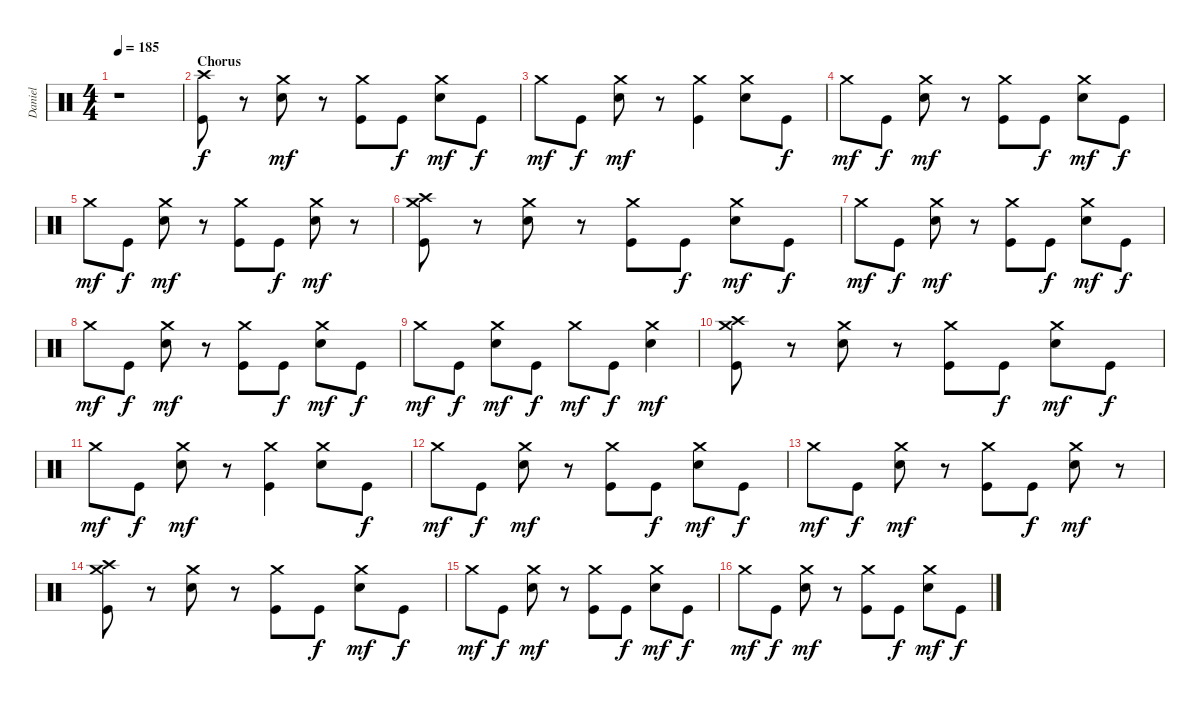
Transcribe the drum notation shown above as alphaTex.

\track ("Daniel" "Daniel") {instrument percussion}
\staff {score}
\articulation defaults
\ts (4 4)
\tempo 185
\clef neutral
\ks c
r.1{dy mf} |
\section ("" "Chorus")
("Kick (hit)" "Crash high (hit)").8{dy f} r.8 ("Electric Snare (hit)" "Crash medium (hit)").8{dy mf} r.8 ("Kick (hit)" "Crash medium (hit)").8 "Kick (hit)".8{dy f} ("Electric Snare (hit)" "Crash medium (hit)").8{dy mf} "Kick (hit)".8{dy f} |
"Crash medium (hit)".8{dy mf} "Kick (hit)".8{dy f} ("Electric Snare (hit)" "Crash medium (hit)").8{dy mf} r.8 ("Kick (hit)" "Crash medium (hit)").4 ("Electric Snare (hit)" "Crash medium (hit)").8 "Kick (hit)".8{dy f} |
"Crash medium (hit)".8{dy mf} "Kick (hit)".8{dy f} ("Electric Snare (hit)" "Crash medium (hit)").8{dy mf} r.8 ("Kick (hit)" "Crash medium (hit)").8 "Kick (hit)".8{dy f} ("Electric Snare (hit)" "Crash medium (hit)").8{dy mf} "Kick (hit)".8{dy f} |
"Crash medium (hit)".8{dy mf} "Kick (hit)".8{dy f} ("Electric Snare (hit)" "Crash medium (hit)").8{dy mf} r.8 ("Kick (hit)" "Crash medium (hit)").8 "Kick (hit)".8{dy f} ("Electric Snare (hit)" "Crash medium (hit)").8{dy mf} r.8 |
("Kick (hit)" "Crash medium (hit)" "Crash high (hit)").8 r.8 ("Electric Snare (hit)" "Crash medium (hit)").8 r.8 ("Kick (hit)" "Crash medium (hit)").8 "Kick (hit)".8{dy f} ("Electric Snare (hit)" "Crash medium (hit)").8{dy mf} "Kick (hit)".8{dy f} |
"Crash medium (hit)".8{dy mf} "Kick (hit)".8{dy f} ("Electric Snare (hit)" "Crash medium (hit)").8{dy mf} r.8 ("Kick (hit)" "Crash medium (hit)").8 "Kick (hit)".8{dy f} ("Electric Snare (hit)" "Crash medium (hit)").8{dy mf} "Kick (hit)".8{dy f} |
"Crash medium (hit)".8{dy mf} "Kick (hit)".8{dy f} ("Electric Snare (hit)" "Crash medium (hit)").8{dy mf} r.8 ("Kick (hit)" "Crash medium (hit)").8 "Kick (hit)".8{dy f} ("Electric Snare (hit)" "Crash medium (hit)").8{dy mf} "Kick (hit)".8{dy f} |
"Crash medium (hit)".8{dy mf} "Kick (hit)".8{dy f} ("Electric Snare (hit)" "Crash medium (hit)").8{dy mf} "Kick (hit)".8{dy f} "Crash medium (hit)".8{dy mf} "Kick (hit)".8{dy f} ("Electric Snare (hit)" "Crash medium (hit)").4{dy mf} |
("Kick (hit)" "Crash medium (hit)" "Crash high (hit)").8 r.8 ("Electric Snare (hit)" "Crash medium (hit)").8 r.8 ("Kick (hit)" "Crash medium (hit)").8 "Kick (hit)".8{dy f} ("Electric Snare (hit)" "Crash medium (hit)").8{dy mf} "Kick (hit)".8{dy f} |
"Crash medium (hit)".8{dy mf} "Kick (hit)".8{dy f} ("Electric Snare (hit)" "Crash medium (hit)").8{dy mf} r.8 ("Kick (hit)" "Crash medium (hit)").4 ("Electric Snare (hit)" "Crash medium (hit)").8 "Kick (hit)".8{dy f} |
"Crash medium (hit)".8{dy mf} "Kick (hit)".8{dy f} ("Electric Snare (hit)" "Crash medium (hit)").8{dy mf} r.8 ("Kick (hit)" "Crash medium (hit)").8 "Kick (hit)".8{dy f} ("Electric Snare (hit)" "Crash medium (hit)").8{dy mf} "Kick (hit)".8{dy f} |
"Crash medium (hit)".8{dy mf} "Kick (hit)".8{dy f} ("Electric Snare (hit)" "Crash medium (hit)").8{dy mf} r.8 ("Kick (hit)" "Crash medium (hit)").8 "Kick (hit)".8{dy f} ("Electric Snare (hit)" "Crash medium (hit)").8{dy mf} r.8 |
("Kick (hit)" "Crash medium (hit)" "Crash high (hit)").8 r.8 ("Electric Snare (hit)" "Crash medium (hit)").8 r.8 ("Kick (hit)" "Crash medium (hit)").8 "Kick (hit)".8{dy f} ("Electric Snare (hit)" "Crash medium (hit)").8{dy mf} "Kick (hit)".8{dy f} |
"Crash medium (hit)".8{dy mf} "Kick (hit)".8{dy f} ("Electric Snare (hit)" "Crash medium (hit)").8{dy mf} r.8 ("Kick (hit)" "Crash medium (hit)").8 "Kick (hit)".8{dy f} ("Electric Snare (hit)" "Crash medium (hit)").8{dy mf} "Kick (hit)".8{dy f} |
"Crash medium (hit)".8{dy mf} "Kick (hit)".8{dy f} ("Electric Snare (hit)" "Crash medium (hit)").8{dy mf} r.8 ("Kick (hit)" "Crash medium (hit)").8 "Kick (hit)".8{dy f} ("Electric Snare (hit)" "Crash medium (hit)").8{dy mf} "Kick (hit)".8{dy f}
